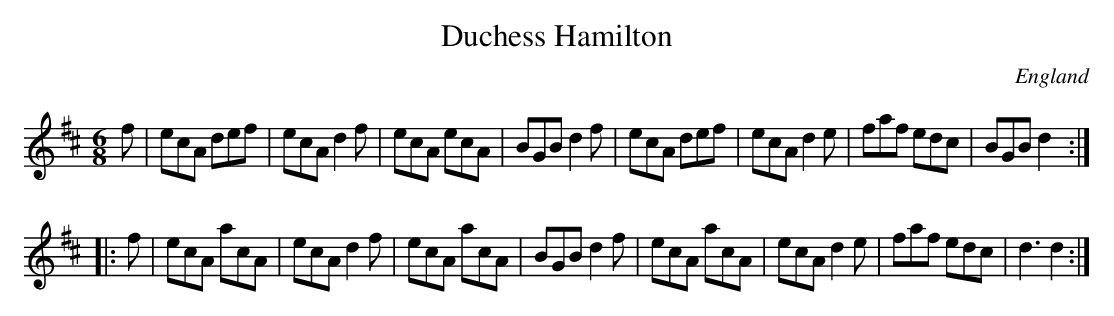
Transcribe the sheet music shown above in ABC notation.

X:1
T:Duchess Hamilton
O:England
M:6/8
K:D
f | ecA def | ecA d2f | ecA ecA | BGB d2f | \
ecA def | ecA d2e | faf edc | BGB d2 :|*
|:f | ecA acA | ecA d2f | ecA acA | BGB d2f | \
ecA acA | ecA d2e | faf edc | d3 d2 :|**
